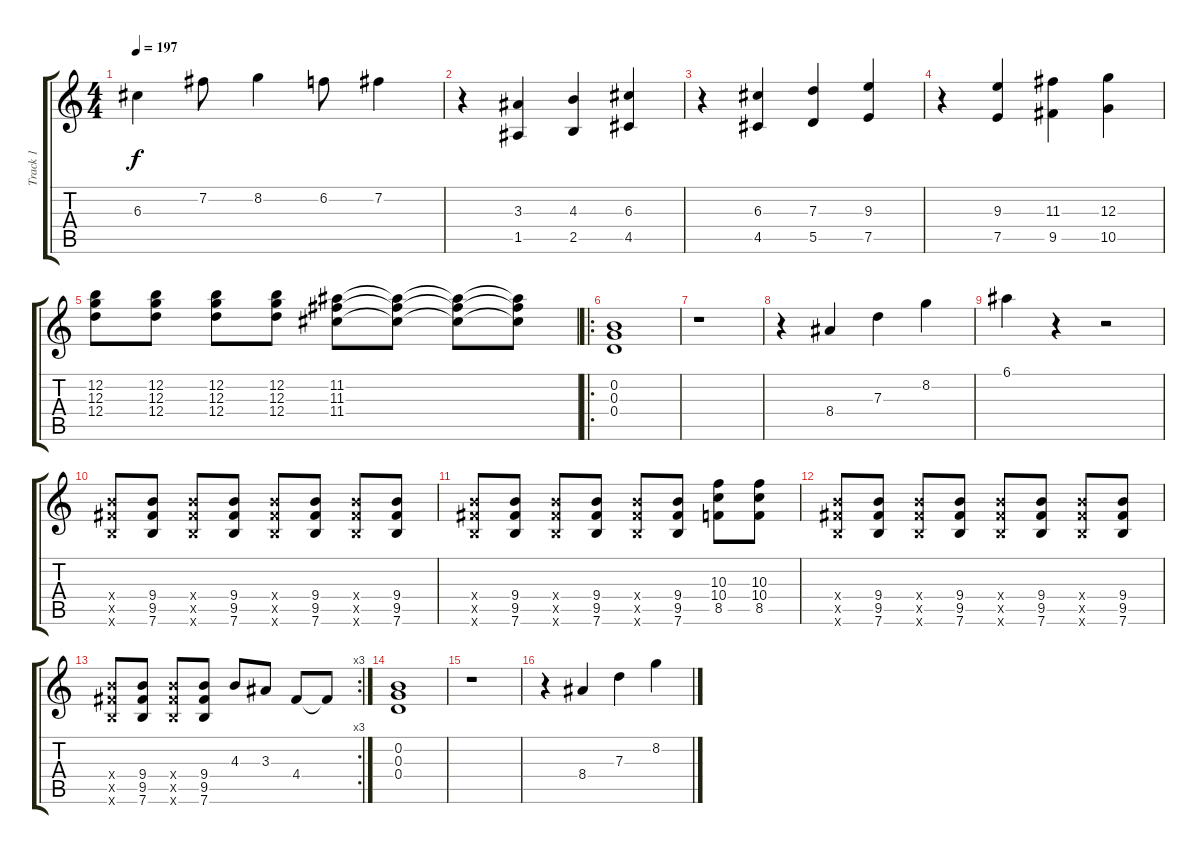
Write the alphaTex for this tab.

\track ("Track 1" "Track 1") {instrument distortionguitar}
\staff {score tabs}
\tuning (E4 B3 G3 D3 A2 E2) {hide}
\ts (4 4)
\tempo 197
\clef g2
\ks c
6.3.4{dy f} 7.2.8 8.2.4 6.2.8 7.2.4 |
r.4 (3.3 1.5).4 (4.3 2.5).4 (6.3 4.5).4 |
r.4 (6.3 4.5).4 (7.3 5.5).4 (9.3 7.5).4 |
r.4 (9.3 7.5).4 (11.3 9.5).4 (12.3 10.5).4 |
(12.2 12.3 12.4).8 (12.2 12.3 12.4).8 (12.2 12.3 12.4).8 (12.2 12.3 12.4).8 (11.2 11.3 11.4).8 (11.2{t} 11.3{t} 11.4{t}).8 (11.2{t} 11.3{t} 11.4{t}).8 (11.2{t} 11.3{t} 11.4{t}).8 |
\ro
(0.2 0.3 0.4).1 |
r.1 |
r.4 8.4.4 7.3.4 8.2.4 |
6.1.4 r.4 r.2 |
(9.4{x} 9.5{x} 7.6{x}).8 (9.4 9.5 7.6).8 (9.4{x} 9.5{x} 7.6{x}).8 (9.4 9.5 7.6).8 (9.4{x} 9.5{x} 7.6{x}).8 (9.4 9.5 7.6).8 (9.4{x} 9.5{x} 7.6{x}).8 (9.4 9.5 7.6).8 |
(9.4{x} 9.5{x} 7.6{x}).8 (9.4 9.5 7.6).8 (9.4{x} 9.5{x} 7.6{x}).8 (9.4 9.5 7.6).8 (9.4{x} 9.5{x} 7.6{x}).8 (9.4 9.5 7.6).8 (10.3 10.4 8.5).8 (10.3 10.4 8.5).8 |
(9.4{x} 9.5{x} 7.6{x}).8 (9.4 9.5 7.6).8 (9.4{x} 9.5{x} 7.6{x}).8 (9.4 9.5 7.6).8 (9.4{x} 9.5{x} 7.6{x}).8 (9.4 9.5 7.6).8 (9.4{x} 9.5{x} 7.6{x}).8 (9.4 9.5 7.6).8 |
\rc 3
(9.4{x} 9.5{x} 7.6{x}).8 (9.4 9.5 7.6).8 (9.4{x} 9.5{x} 7.6{x}).8 (9.4 9.5 7.6).8 4.3.8 3.3.8 4.4.8 4.4{t}.8 |
(0.2 0.3 0.4).1 |
r.1 |
r.4 8.4.4 7.3.4 8.2.4
